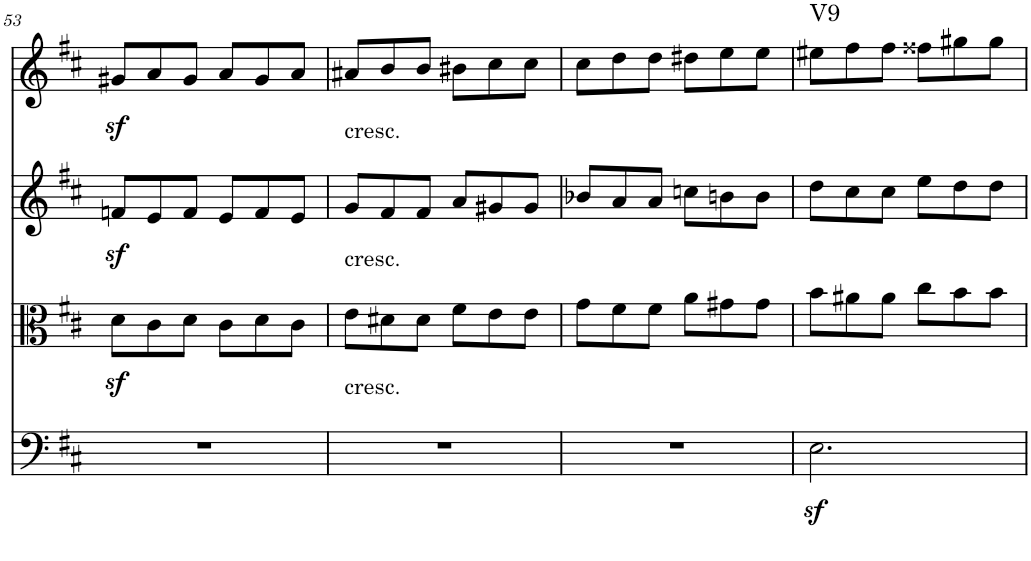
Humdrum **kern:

**kern	**kern	**kern	**kern	**harte
*part4	*part3	*part2	*part1	*part1
*staff4	*staff3	*staff2	*staff1	*
*I"Violoncello	*I"Viola	*I"Violin II	*I"Violin I	*
*I'Vc	*I'Vla	*I'Vln	*I'Vln	*
!!LO:PB:g=z
*clefF4	*clefC3	*clefG2	*clefG2	*
*k[f#c#]	*k[f#c#]	*k[f#c#]	*k[f#c#]	*
*M6/8	*M6/8	*M6/8	*M6/8	*
=53	=53	=53	=53	=53
2.r	8dz<\L	8fnz</L	8g#Xz</L	.
.	8c#\	8e/	8a/	.
.	8d\J	8f/J	8g#/J	.
.	8c#\L	8e/L	8a/L	.
.	8d\	8f/	8g#/	.
.	8c#\J	8e/J	8a/J	.
=54	=54	=54	=54	=54
!	!	!	!LO:TX:b:t=cresc.	!
!	!	!LO:TX:b:t=cresc.	!	!
!	!LO:TX:b:t=cresc.	!	!	!
2.r	8e\L	8g/L	8a#X/L	.
.	8d#X\	8f#/	8b/	.
.	8d#\J	8f#/J	8b/J	.
.	8f#\L	8a/L	8b#X\L	.
.	8e\	8g#X/	8cc#\	.
.	8e\J	8g#/J	8cc#\J	.
=55	=55	=55	=55	=55
2.r	8g\L	8b-X/L	8cc#\L	.
.	8f#\	8a/	8dd\	.
.	8f#\J	8a/J	8dd\J	.
.	8a\L	8ccn\L	8dd#X\L	.
.	8g#X\	8bn\	8ee\	.
.	8g#\J	8b\J	8ee\J	.
=56	=56	=56	=56	=56
!	!	!	!	!LO:H:kt=V9
2.Ez<\	8b\L	8dd\L	8ee#X\L	N
.	8a#X\	8cc#\	8ff#\	.
.	8a#\J	8cc#\J	8ff#\J	.
.	8cc#\L	8ee\L	8ff##X\L	.
.	8b\	8dd\	8gg#X\	.
.	8b\J	8dd\J	8gg#\J	.
=	=	=	=	=
*-	*-	*-	*-	*-
